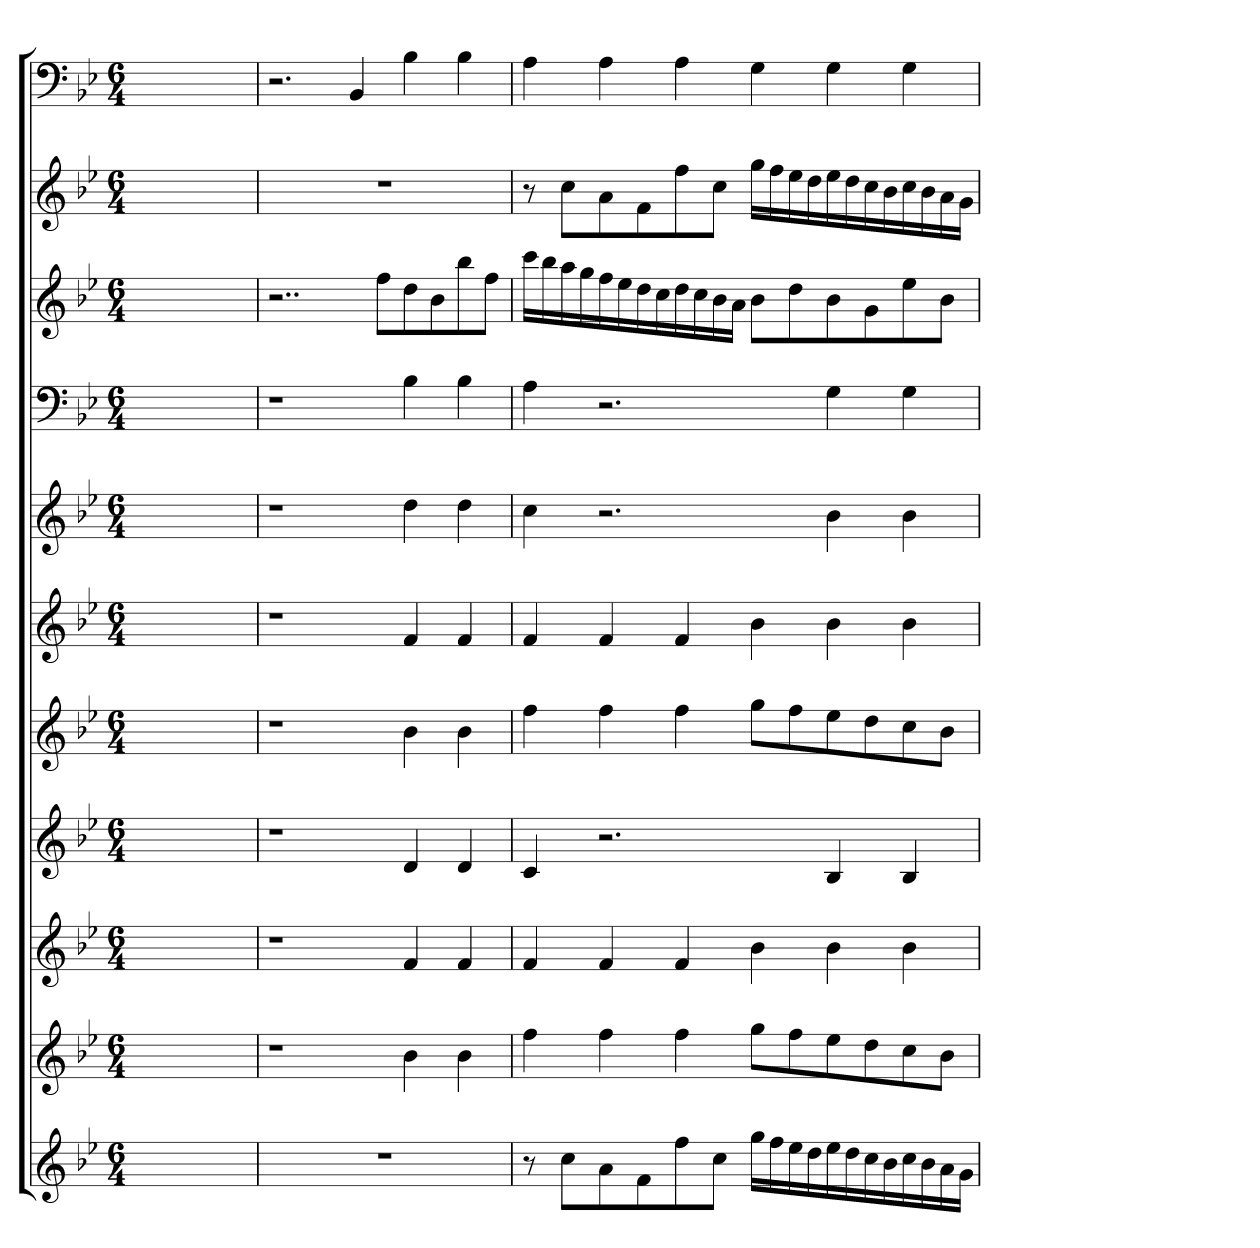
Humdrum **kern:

**kern	**kern	**kern	**kern	**kern	**kern	**kern	**kern	**kern	**kern	**kern
*part11	*part10	*part9	*part8	*part7	*part6	*part5	*part4	*part3	*part2	*part1
*staff11	*staff10	*staff9	*staff8	*staff7	*staff6	*staff5	*staff4	*staff3	*staff2	*staff1
*clefG2	*clefG2	*clefG2	*clefG2	*clefG2	*clefG2	*clefG2	*clefF4	*clefG2	*clefG2	*clefF4
*k[b-e-]	*k[b-e-]	*k[b-e-]	*k[b-e-]	*k[b-e-]	*k[b-e-]	*k[b-e-]	*k[b-e-]	*k[b-e-]	*k[b-e-]	*k[b-e-]
*B-:	*B-:	*B-:	*B-:	*B-:	*B-:	*B-:	*B-:	*B-:	*B-:	*B-:
*M6/4	*M6/4	*M6/4	*M6/4	*M6/4	*M6/4	*M6/4	*M6/4	*M6/4	*M6/4	*M6/4
=1	=1	=1	=1	=1	=1	=1	=1	=1	=1	=1
1.ryy	1.ryy	1.ryy	1.ryy	1.ryy	1.ryy	1.ryy	1.ryy	1.ryy	1.ryy	1.ryy
=18	=18	=18	=18	=18	=18	=18	=18	=18	=18	=18
1.r	1r	1r	1r	1r	1r	1r	1r	2..r	1.r	2.r
.	.	.	.	.	.	.	.	.	.	4BB-
.	.	.	.	.	.	.	.	8ff\L	.	.
.	4b-	4f	4d	4b-	4f	4dd	4B-	8dd\	.	4B-
.	.	.	.	.	.	.	.	8b-\	.	.
.	4b-	4f	4d	4b-	4f	4dd	4B-	8bb-\	.	4B-
.	.	.	.	.	.	.	.	8ff\J	.	.
=19	=19	=19	=19	=19	=19	=19	=19	=19	=19	=19
8r	4ff	4f	4c	4ff	4f	4cc	4A	16ccc\LL	8r	4A
.	.	.	.	.	.	.	.	16bb-\	.	.
8cc\L	.	.	.	.	.	.	.	16aa\	8cc\L	.
.	.	.	.	.	.	.	.	16gg\	.	.
8a\	4ff	4f	2.r	4ff	4f	2.r	2.r	16ff\	8a\	4A
.	.	.	.	.	.	.	.	16ee-\	.	.
8f\	.	.	.	.	.	.	.	16dd\	8f\	.
.	.	.	.	.	.	.	.	16cc\	.	.
8ff\	4ff	4f	.	4ff	4f	.	.	16dd\	8ff\	4A
.	.	.	.	.	.	.	.	16cc\	.	.
8cc\J	.	.	.	.	.	.	.	16b-\	8cc\J	.
.	.	.	.	.	.	.	.	16a\JJ	.	.
16gg\LL	8gg\L	4b-	.	8gg\L	4b-	.	.	8b-\L	16gg\LL	4G
16ff\	.	.	.	.	.	.	.	.	16ff\	.
16ee-\	8ff\	.	.	8ff\	.	.	.	8dd\	16ee-\	.
16dd\	.	.	.	.	.	.	.	.	16dd\	.
16ee-\	8ee-\	4b-	4B-	8ee-\	4b-	4b-	4G	8b-\	16ee-\	4G
16dd\	.	.	.	.	.	.	.	.	16dd\	.
16cc\	8dd\	.	.	8dd\	.	.	.	8g\	16cc\	.
16b-\	.	.	.	.	.	.	.	.	16b-\	.
16cc\	8cc\	4b-	4B-	8cc\	4b-	4b-	4G	8ee-\	16cc\	4G
16b-\	.	.	.	.	.	.	.	.	16b-\	.
16a\	8b-\J	.	.	8b-\J	.	.	.	8b-\J	16a\	.
16g\JJ	.	.	.	.	.	.	.	.	16g\JJ	.
=	=	=	=	=	=	=	=	=	=	=
*-	*-	*-	*-	*-	*-	*-	*-	*-	*-	*-
